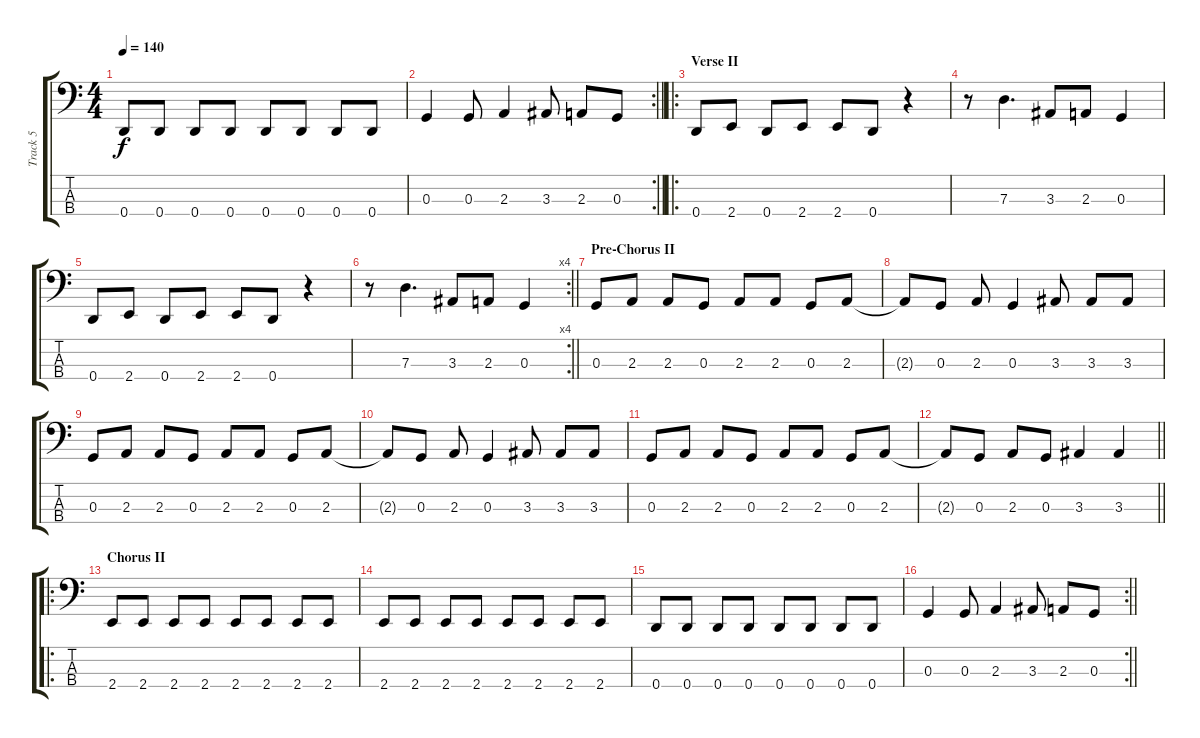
\track ("Track 5" "Track 5") {instrument electricbassfinger}
\staff {score tabs}
\tuning (F2 C2 G1 D1) {hide}
\ts (4 4)
\tempo 140
\clef f4
\ks c
0.4.8{dy f} 0.4.8 0.4.8 0.4.8 0.4.8 0.4.8 0.4.8 0.4.8 |
\rc 2
\barLineRight lightlight
0.3.4 0.3.8 2.3.4 3.3.8 2.3.8 0.3.8 |
\ro
\section ("" "Verse II")
0.4.8 2.4.8 0.4.8 2.4.8 2.4.8 0.4.8 r.4 |
r.8 7.3.4{d} 3.3.8 2.3.8 0.3.4 |
0.4.8 2.4.8 0.4.8 2.4.8 2.4.8 0.4.8 r.4 |
\rc 4
\barLineRight lightlight
r.8 7.3.4{d} 3.3.8 2.3.8 0.3.4 |
\section ("" "Pre-Chorus II")
0.3.8 2.3.8 2.3.8 0.3.8 2.3.8 2.3.8 0.3.8 2.3.8 |
2.3{t}.8 0.3.8 2.3.8 0.3.4 3.3.8 3.3.8 3.3.8 |
0.3.8 2.3.8 2.3.8 0.3.8 2.3.8 2.3.8 0.3.8 2.3.8 |
2.3{t}.8 0.3.8 2.3.8 0.3.4 3.3.8 3.3.8 3.3.8 |
0.3.8 2.3.8 2.3.8 0.3.8 2.3.8 2.3.8 0.3.8 2.3.8 |
\barLineRight lightlight
2.3{t}.8 0.3.8 2.3.8 0.3.8 3.3.4 3.3.4 |
\ro
\section ("" "Chorus II")
2.4.8 2.4.8 2.4.8 2.4.8 2.4.8 2.4.8 2.4.8 2.4.8 |
2.4.8 2.4.8 2.4.8 2.4.8 2.4.8 2.4.8 2.4.8 2.4.8 |
0.4.8 0.4.8 0.4.8 0.4.8 0.4.8 0.4.8 0.4.8 0.4.8 |
\rc 2
\barLineRight lightlight
0.3.4 0.3.8 2.3.4 3.3.8 2.3.8 0.3.8
